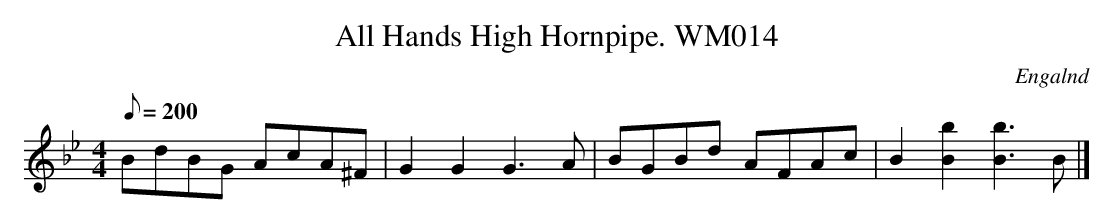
X:1
T:All Hands High Hornpipe. WM014
M:4/4
L:1/8
Q:200
O:Engalnd
K:C Dor
BdBG AcA^F|G2G2G3A|BGBd AFAc|B2[B2b2][B3b3]B|]
